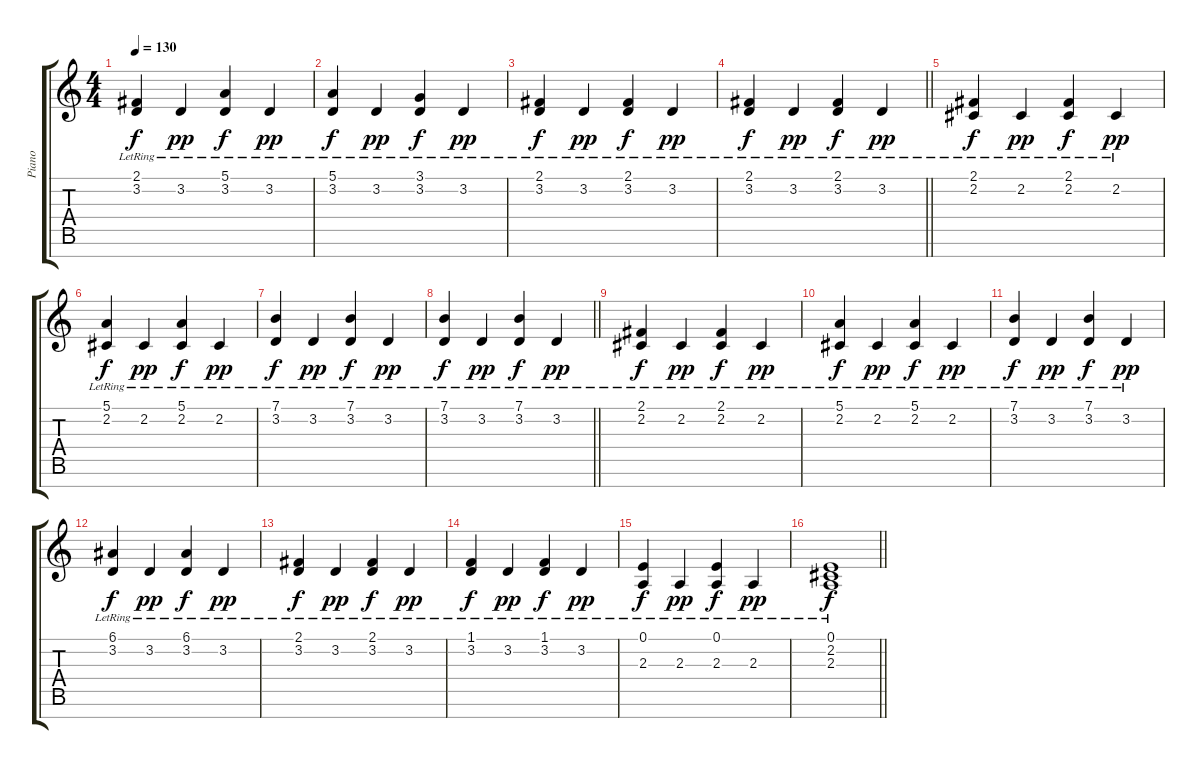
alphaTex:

\track ("Piano" "Piano") {instrument acousticgrandpiano}
\staff {score tabs}
\tuning (E4 B3 G3 D3 A2 E2 B1) {hide}
\ts (4 4)
\tempo 130
\clef g2
\ks c
(2.1{lr} 3.2).4{dy f} 3.2{lr}.4{dy pp} (5.1{lr} 3.2).4{dy f} 3.2{lr}.4{dy pp} |
(5.1{lr} 3.2).4{dy f} 3.2{lr}.4{dy pp} (3.1{lr} 3.2).4{dy f} 3.2{lr}.4{dy pp} |
(2.1{lr} 3.2).4{dy f} 3.2{lr}.4{dy pp} (2.1{lr} 3.2).4{dy f} 3.2{lr}.4{dy pp} |
\barLineRight lightlight
(2.1{lr} 3.2).4{dy f} 3.2{lr}.4{dy pp} (2.1{lr} 3.2).4{dy f} 3.2{lr}.4{dy pp} |
(2.1{lr} 2.2{lr}).4{dy f} 2.2{lr}.4{dy pp} (2.1{lr} 2.2{lr}).4{dy f} 2.2{lr}.4{dy pp} |
(5.1{lr} 2.2{lr}).4{dy f} 2.2{lr}.4{dy pp} (5.1{lr} 2.2{lr}).4{dy f} 2.2{lr}.4{dy pp} |
(7.1{lr} 3.2{lr}).4{dy f} 3.2{lr}.4{dy pp} (7.1{lr} 3.2{lr}).4{dy f} 3.2{lr}.4{dy pp} |
\barLineRight lightlight
(7.1{lr} 3.2{lr}).4{dy f} 3.2{lr}.4{dy pp} (7.1{lr} 3.2{lr}).4{dy f} 3.2{lr}.4{dy pp} |
(2.1{lr} 2.2{lr}).4{dy f} 2.2{lr}.4{dy pp} (2.1{lr} 2.2{lr}).4{dy f} 2.2{lr}.4{dy pp} |
(5.1{lr} 2.2{lr}).4{dy f} 2.2{lr}.4{dy pp} (5.1{lr} 2.2{lr}).4{dy f} 2.2{lr}.4{dy pp} |
(7.1{lr} 3.2{lr}).4{dy f} 3.2{lr}.4{dy pp} (7.1{lr} 3.2{lr}).4{dy f} 3.2{lr}.4{dy pp} |
(6.1 3.2{lr}).4{dy f} 3.2{lr}.4{dy pp} (6.1 3.2{lr}).4{dy f} 3.2{lr}.4{dy pp} |
(2.1{lr} 3.2{lr}).4{dy f} 3.2{lr}.4{dy pp} (2.1{lr} 3.2{lr}).4{dy f} 3.2{lr}.4{dy pp} |
(1.1{lr} 3.2{lr}).4{dy f} 3.2{lr}.4{dy pp} (1.1{lr} 3.2{lr}).4{dy f} 3.2{lr}.4{dy pp} |
(0.1 2.3{lr}).4{dy f} 2.3{lr}.4{dy pp} (0.1 2.3{lr}).4{dy f} 2.3{lr}.4{dy pp} |
\barLineRight lightlight
(0.1 2.2 2.3{lr}).1{dy f}
